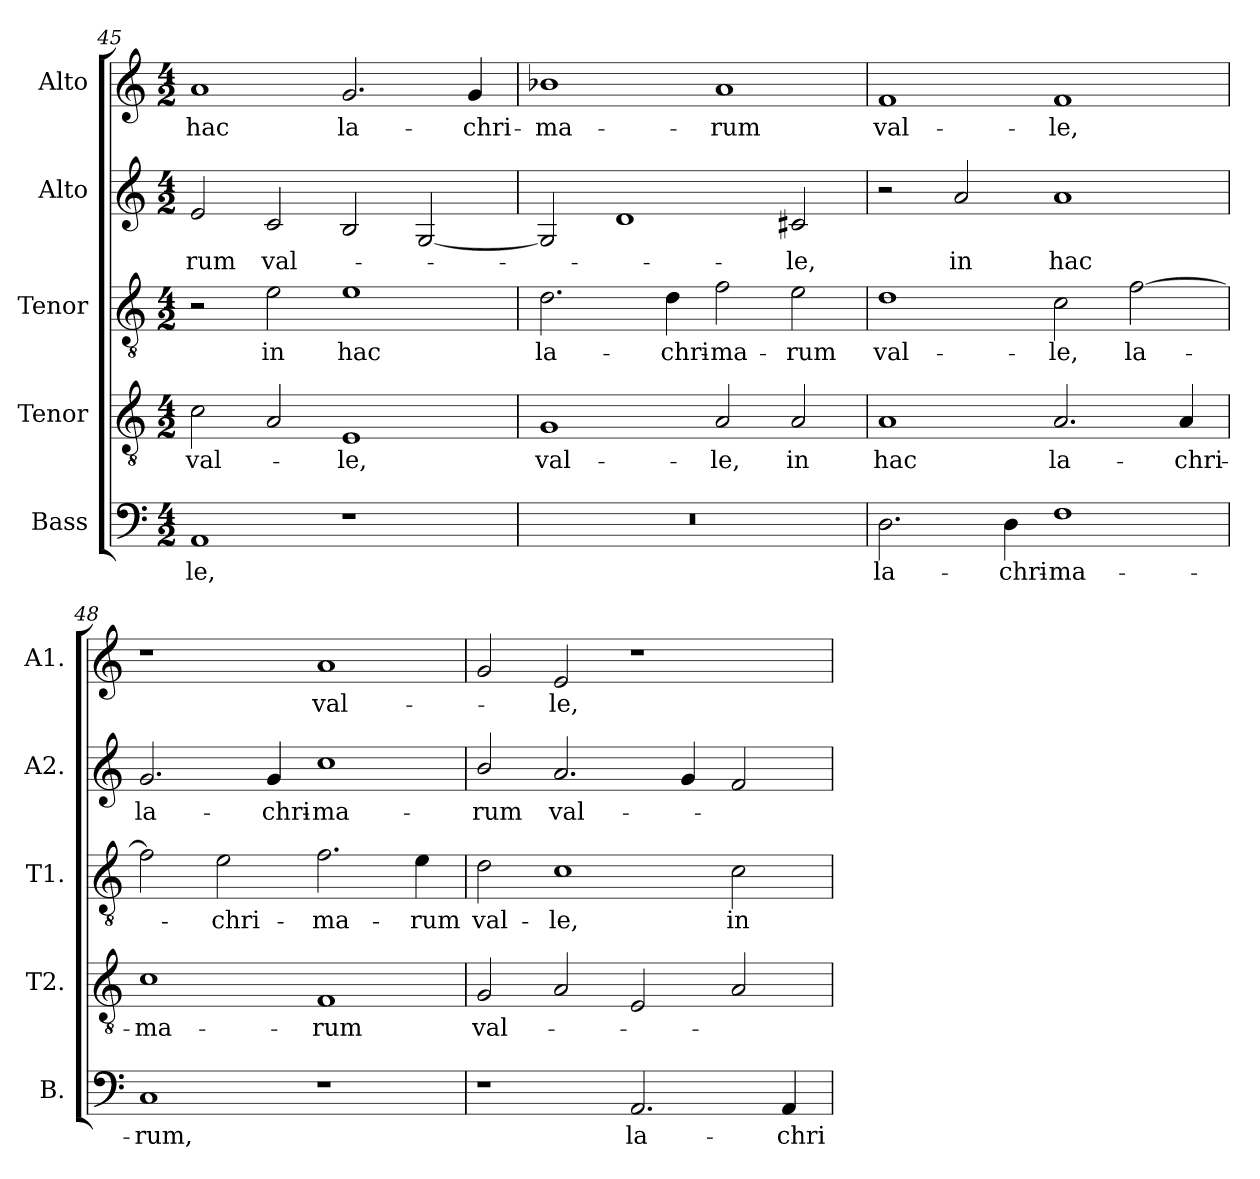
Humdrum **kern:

**kern	**text	**kern	**text	**kern	**text	**kern	**text	**kern	**text
*part5	*part5	*part4	*part4	*part3	*part3	*part2	*part2	*part1	*part1
*staff5	*staff5	*staff4	*staff4	*staff3	*staff3	*staff2	*staff2	*staff1	*staff1
*I"Bass	*	*I"Tenor	*	*I"Tenor	*	*I"Alto	*	*I"Alto	*
*I'B.	*	*I'T2.	*	*I'T1.	*	*I'A2.	*	*I'A1.	*
!!LO:LB:g=z
*clefF4	*	*clefGv2	*	*clefGv2	*	*clefG2	*	*clefG2	*
*	*	*ITrd7c12	*	*ITrd7c12	*	*	*	*	*
*k[]	*	*k[]	*	*k[]	*	*k[]	*	*k[]	*
*C:	*	*C:	*	*C:	*	*C:	*	*C:	*
*M4/2	*	*M4/2	*	*M4/2	*	*M4/2	*	*M4/2	*
=45	=45	=45	=45	=45	=45	=45	=45	=45	=45
!	!LO:LY:b:color=#000000	!	!	!	!	!	!	!	!
!	!	!	!LO:LY:b:color=#000000	!	!	!	!	!	!
!	!	!	!	!	!	!	!LO:LY:b:color=#000000	!	!
!	!	!	!	!	!	!	!	!	!LO:LY:b:color=#000000
1AAi	-le,	2Ci\	val-	2r	.	2ei/	-rum	1ai	hac
!	!	!	!	!	!LO:LY:b:color=#000000	!	!	!	!
!	!	!	!	!	!	!	!LO:LY:b:color=#000000	!	!
.	.	2AAi/	.	2Ei\	in	2ci/	val-	.	.
!	!	!	!LO:LY:b:color=#000000	!	!	!	!	!	!
!	!	!	!	!	!LO:LY:b:color=#000000	!	!	!	!
!	!	!	!	!	!	!	!	!	!LO:LY:b:color=#000000
1r	.	1EEi	-le,	1Ei	hac	2Bi/	.	2.gi/	la-
.	.	.	.	.	.	[2Gi/	.	.	.
!	!	!	!	!	!	!	!	!	!LO:LY:b:color=#000000
.	.	.	.	.	.	.	.	4gi/	-chri-
=46	=46	=46	=46	=46	=46	=46	=46	=46	=46
!LO:N:vis=1	!	!	!	!	!	!	!	!	!
!	!	!	!LO:LY:b:color=#000000	!	!	!	!	!	!
!	!	!	!	!	!LO:LY:b:color=#000000	!	!	!	!
!	!	!	!	!	!	!	!	!	!LO:LY:b:color=#000000
0r	.	1GGi	val-	2.Di\	la-	2Gi/]	.	1b-Xi	-ma-
.	.	.	.	.	.	1di	.	.	.
!	!	!	!	!	!LO:LY:b:color=#000000	!	!	!	!
.	.	.	.	4Di\	-chri-	.	.	.	.
!	!	!	!LO:LY:b:color=#000000	!	!	!	!	!	!
!	!	!	!	!	!LO:LY:b:color=#000000	!	!	!	!
!	!	!	!	!	!	!	!	!	!LO:LY:b:color=#000000
.	.	2AAi/	-le,	2Fi\	-ma-	.	.	1ai	-rum
!	!	!	!LO:LY:b:color=#000000	!	!	!	!	!	!
!	!	!	!	!	!LO:LY:b:color=#000000	!	!	!	!
!	!	!	!	!	!	!	!LO:LY:b:color=#000000	!	!
.	.	2AAi/	in	2Ei\	-rum	2c#Xi/	-le,	.	.
=47	=47	=47	=47	=47	=47	=47	=47	=47	=47
!	!LO:LY:b:color=#000000	!	!	!	!	!	!	!	!
!	!	!	!LO:LY:b:color=#000000	!	!	!	!	!	!
!	!	!	!	!	!LO:LY:b:color=#000000	!	!	!	!
!	!	!	!	!	!	!	!	!	!LO:LY:b:color=#000000
2.Di\	la-	1AAi	hac	1Di	val-	2r	.	1fi	val-
!	!	!	!	!	!	!	!LO:LY:b:color=#000000	!	!
.	.	.	.	.	.	2ai/	in	.	.
!	!LO:LY:b:color=#000000	!	!	!	!	!	!	!	!
4Di\	-chri-	.	.	.	.	.	.	.	.
!	!LO:LY:b:color=#000000	!	!	!	!	!	!	!	!
!	!	!	!LO:LY:b:color=#000000	!	!	!	!	!	!
!	!	!	!	!	!LO:LY:b:color=#000000	!	!	!	!
!	!	!	!	!	!	!	!LO:LY:b:color=#000000	!	!
!	!	!	!	!	!	!	!	!	!LO:LY:b:color=#000000
1Fi	-ma-	2.AAi/	la-	2Ci\	-le,	1ai	hac	1fi	-le,
!	!	!	!	!	!LO:LY:b:color=#000000	!	!	!	!
.	.	.	.	[2Fi\	la-	.	.	.	.
!	!	!	!LO:LY:b:color=#000000	!	!	!	!	!	!
.	.	4AAi/	-chri-	.	.	.	.	.	.
=48	=48	=48	=48	=48	=48	=48	=48	=48	=48
!	!LO:LY:b:color=#000000	!	!	!	!	!	!	!	!
!	!	!	!LO:LY:b:color=#000000	!	!	!	!	!	!
!	!	!	!	!	!	!	!LO:LY:b:color=#000000	!	!
1Ci	-rum,	1Ci	-ma-	2Fi\]	.	2.gi/	la-	1r	.
!	!	!	!	!	!LO:LY:b:color=#000000	!	!	!	!
.	.	.	.	2Ei\	-chri-	.	.	.	.
!	!	!	!	!	!	!	!LO:LY:b:color=#000000	!	!
.	.	.	.	.	.	4gi/	-chri-	.	.
!	!	!	!LO:LY:b:color=#000000	!	!	!	!	!	!
!	!	!	!	!	!LO:LY:b:color=#000000	!	!	!	!
!	!	!	!	!	!	!	!LO:LY:b:color=#000000	!	!
!	!	!	!	!	!	!	!	!	!LO:LY:b:color=#000000
1r	.	1FFi	-rum	2.Fi\	-ma-	1cci	-ma-	1ai	val-
!	!	!	!	!	!LO:LY:b:color=#000000	!	!	!	!
.	.	.	.	4Ei\	-rum	.	.	.	.
=49	=49	=49	=49	=49	=49	=49	=49	=49	=49
!	!	!	!LO:LY:b:color=#000000	!	!	!	!	!	!
!	!	!	!	!	!LO:LY:b:color=#000000	!	!	!	!
!	!	!	!	!	!	!	!LO:LY:b:color=#000000	!	!
1r	.	2GGi/	val-	2Di\	val-	2bi/	-rum	2gi/	.
!	!	!	!	!	!LO:LY:b:color=#000000	!	!	!	!
!	!	!	!	!	!	!	!LO:LY:b:color=#000000	!	!
!	!	!	!	!	!	!	!	!	!LO:LY:b:color=#000000
.	.	2AAi/	.	1Ci	-le,	2.ai/	val-	2ei/	-le,
!	!LO:LY:b:color=#000000	!	!	!	!	!	!	!	!
2.AAi/	la-	2EEi/	.	.	.	.	.	1r	.
.	.	.	.	.	.	4gi/	.	.	.
!	!	!	!	!	!LO:LY:b:color=#000000	!	!	!	!
.	.	2AAi/	.	2Ci\	in	2fi/	.	.	.
!	!LO:LY:b:color=#000000	!	!	!	!	!	!	!	!
4AAi/	-chri-	.	.	.	.	.	.	.	.
=	=	=	=	=	=	=	=	=	=
*-	*-	*-	*-	*-	*-	*-	*-	*-	*-
